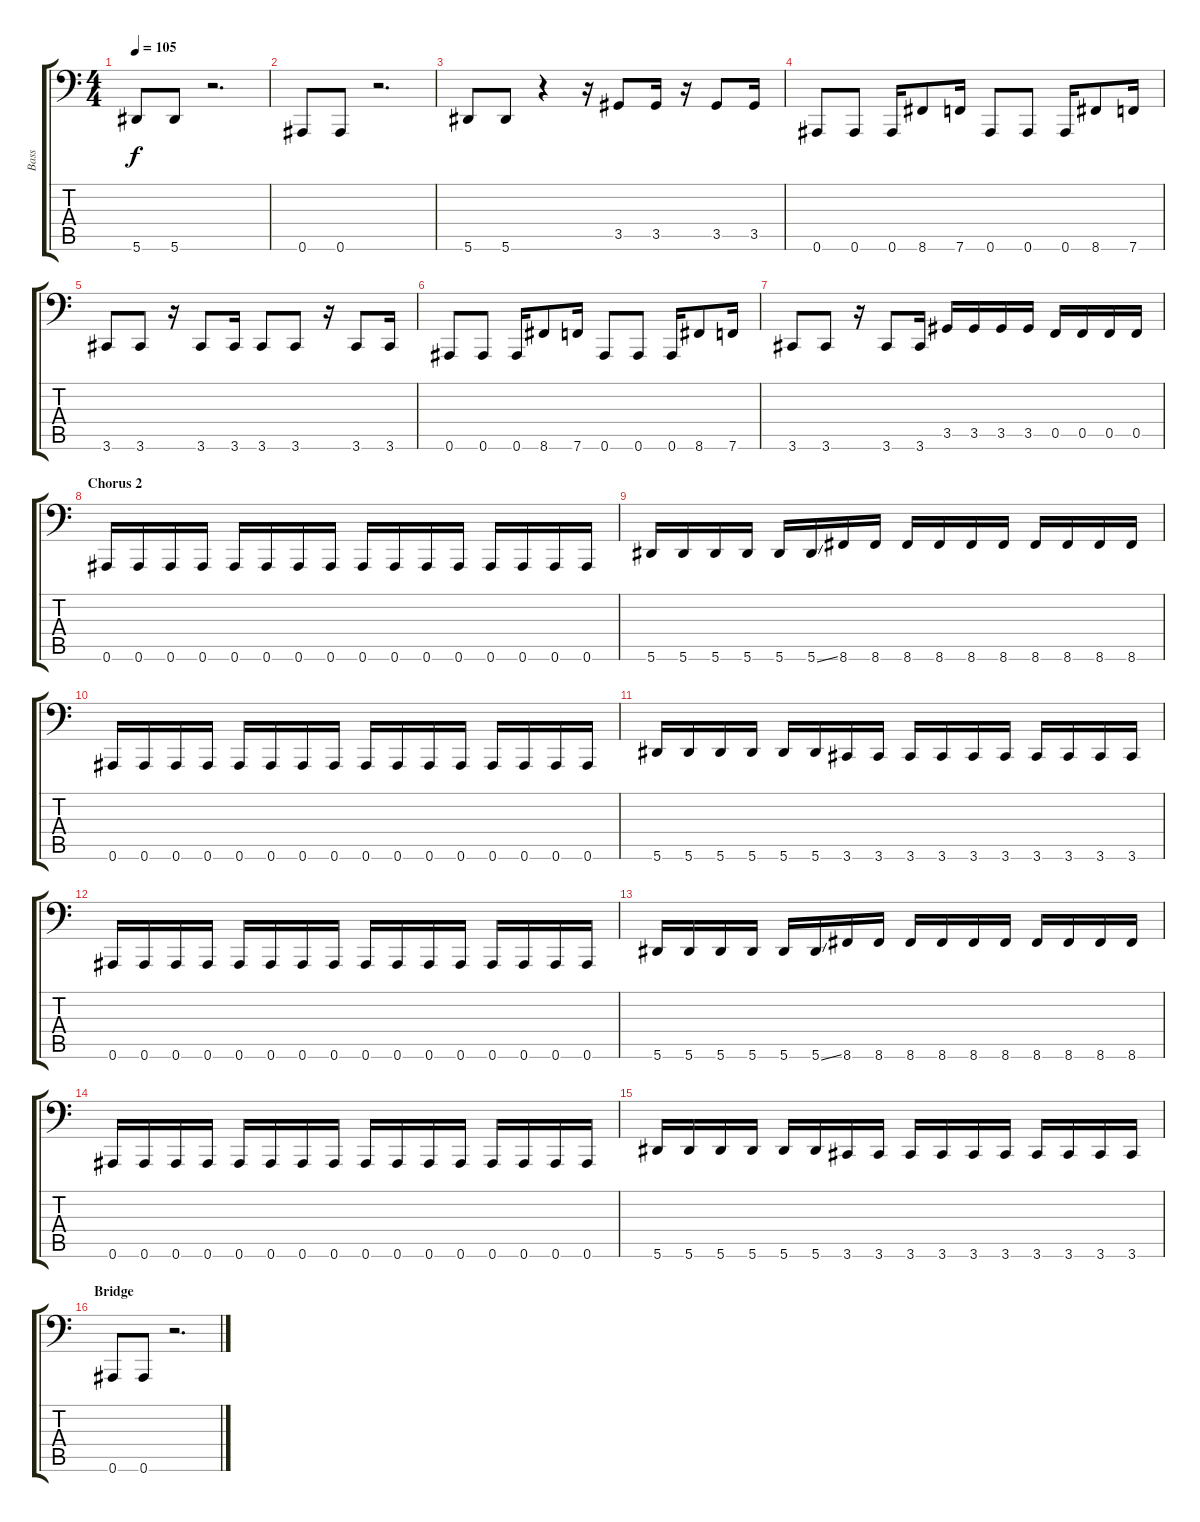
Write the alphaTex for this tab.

\track ("Bass" "Bass") {instrument electricbassfinger}
\staff {score tabs}
\tuning (C3 G2 Eb2 Bb1 F1 Bb0) {hide}
\ts (4 4)
\tempo 105
\clef f4
\ks c
5.6.8{dy f} 5.6.8 r.2{d} |
0.6.8 0.6.8 r.2{d} |
5.6.8 5.6.8 r.4 r.16 3.5.8 3.5.16 r.16 3.5.8 3.5.16 |
0.6.8 0.6.8 0.6.16 8.6.8 7.6.16 0.6.8 0.6.8 0.6.16 8.6.8 7.6.16 |
3.6.8 3.6.8 r.16 3.6.8 3.6.16 3.6.8 3.6.8 r.16 3.6.8 3.6.16 |
0.6.8 0.6.8 0.6.16 8.6.8 7.6.16 0.6.8 0.6.8 0.6.16 8.6.8 7.6.16 |
3.6.8 3.6.8 r.16 3.6.8 3.6.16 3.5.16 3.5.16 3.5.16 3.5.16 0.5.16 0.5.16 0.5.16 0.5.16 |
\section ("" "Chorus 2")
0.6.16 0.6.16 0.6.16 0.6.16 0.6.16 0.6.16 0.6.16 0.6.16 0.6.16 0.6.16 0.6.16 0.6.16 0.6.16 0.6.16 0.6.16 0.6.16 |
5.6.16 5.6.16 5.6.16 5.6.16 5.6.16 5.6{ss}.16 8.6.16 8.6.16 8.6.16 8.6.16 8.6.16 8.6.16 8.6.16 8.6.16 8.6.16 8.6.16 |
0.6.16 0.6.16 0.6.16 0.6.16 0.6.16 0.6.16 0.6.16 0.6.16 0.6.16 0.6.16 0.6.16 0.6.16 0.6.16 0.6.16 0.6.16 0.6.16 |
5.6.16 5.6.16 5.6.16 5.6.16 5.6.16 5.6.16 3.6.16 3.6.16 3.6.16 3.6.16 3.6.16 3.6.16 3.6.16 3.6.16 3.6.16 3.6.16 |
0.6.16 0.6.16 0.6.16 0.6.16 0.6.16 0.6.16 0.6.16 0.6.16 0.6.16 0.6.16 0.6.16 0.6.16 0.6.16 0.6.16 0.6.16 0.6.16 |
5.6.16 5.6.16 5.6.16 5.6.16 5.6.16 5.6{ss}.16 8.6.16 8.6.16 8.6.16 8.6.16 8.6.16 8.6.16 8.6.16 8.6.16 8.6.16 8.6.16 |
0.6.16 0.6.16 0.6.16 0.6.16 0.6.16 0.6.16 0.6.16 0.6.16 0.6.16 0.6.16 0.6.16 0.6.16 0.6.16 0.6.16 0.6.16 0.6.16 |
5.6.16 5.6.16 5.6.16 5.6.16 5.6.16 5.6.16 3.6.16 3.6.16 3.6.16 3.6.16 3.6.16 3.6.16 3.6.16 3.6.16 3.6.16 3.6.16 |
\section ("" "Bridge")
0.6.8 0.6.8 r.2{d}
